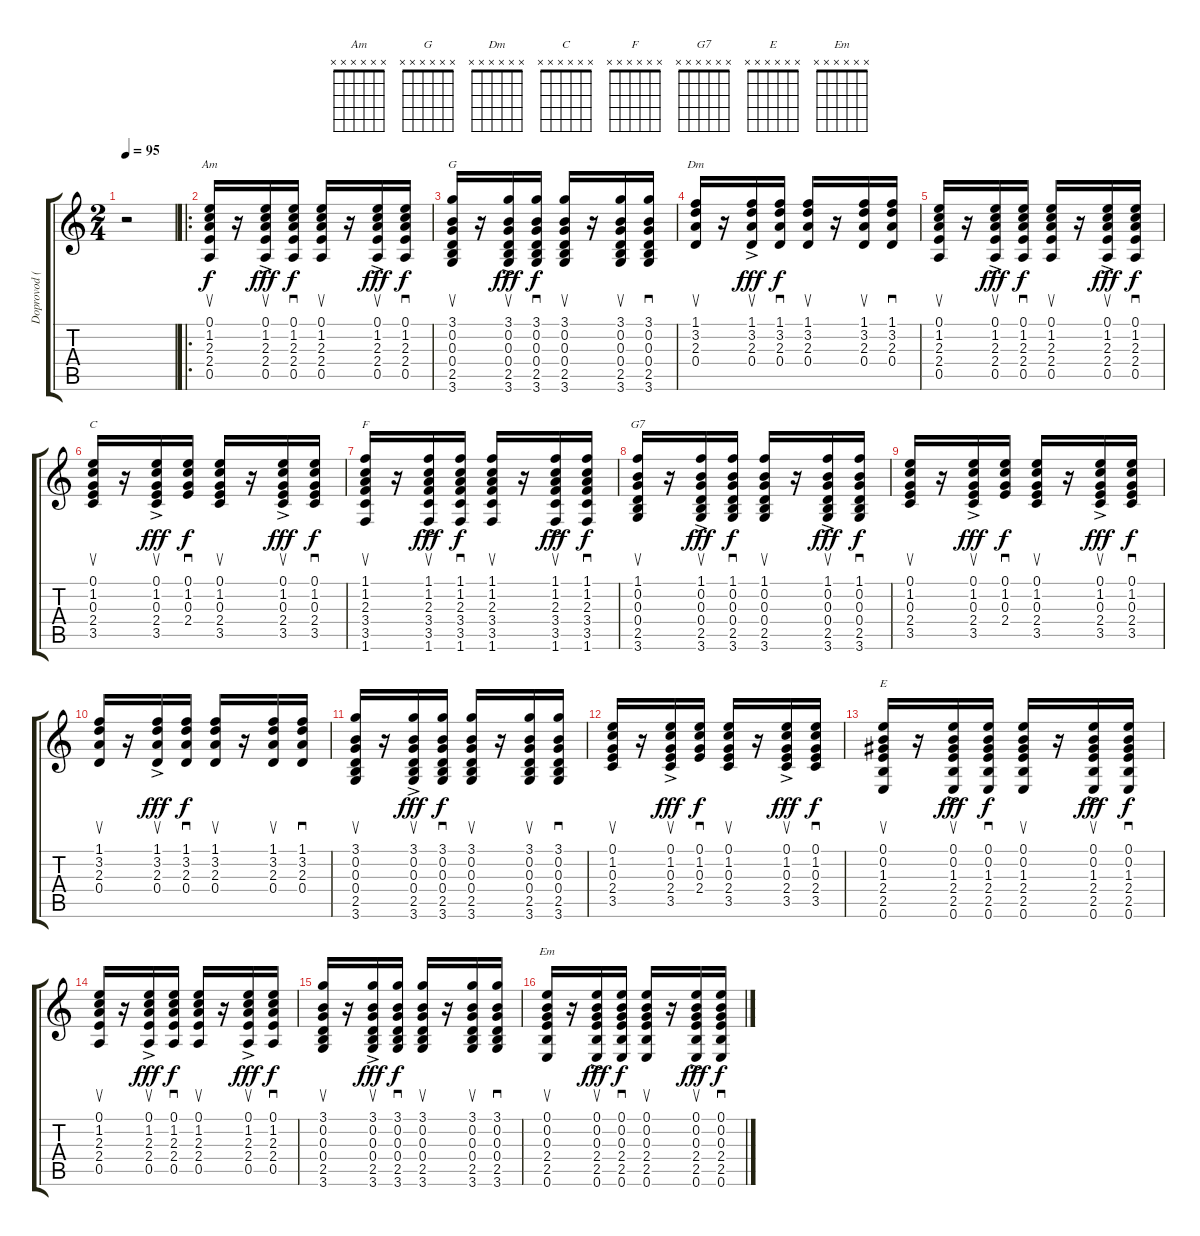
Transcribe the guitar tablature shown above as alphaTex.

\track ("Doprovod (Rythm guitar)" "Doprovod (") {instrument acousticguitarsteel}
\staff {score tabs}
\tuning (E4 B3 G3 D3 A2 E2) {hide}
\chord ("Am" x x x x x x)
\chord ("G" x x x x x x)
\chord ("Dm" x x x x x x)
\chord ("C" x x x x x x)
\chord ("F" x x x x x x)
\chord ("G7" x x x x x x)
\chord ("E" x x x x x x)
\chord ("Em" x x x x x x)
\ts (2 4)
\tempo 95
\clef g2
\ks c
r.2{dy f instrument acousticguitarsteel} |
\ro
(0.1 1.2 2.3 2.4 0.5).16{su ch "Am"} r.16 (0.1{ac} 1.2 2.3 2.4 0.5).16{su dy fff} (0.1 1.2 2.3 2.4 0.5).16{sd dy f} (0.1 1.2 2.3 2.4 0.5).16{su} r.16 (0.1{ac} 1.2 2.3 2.4 0.5).16{su dy fff} (0.1 1.2 2.3 2.4 0.5).16{sd dy f} |
(3.1 0.2 0.3 0.4 2.5 3.6).16{su ch "G"} r.16 (3.1{ac} 0.2 0.3 0.4 2.5 3.6).16{su dy fff} (3.1 0.2 0.3 0.4 2.5 3.6).16{sd dy f} (3.1 0.2 0.3 0.4 2.5 3.6).16{su} r.16 (3.1 0.2 0.3 0.4 2.5 3.6).16{su} (3.1 0.2 0.3 0.4 2.5 3.6).16{sd} |
(1.1 3.2 2.3 0.4).16{su ch "Dm"} r.16 (1.1 3.2 2.3 0.4{ac}).16{su dy fff} (1.1 3.2 2.3 0.4).16{sd dy f} (1.1 3.2 2.3 0.4).16{su} r.16 (1.1 3.2 2.3 0.4).16{su} (1.1 3.2 2.3 0.4).16{sd} |
(0.1 1.2 2.3 2.4 0.5).16{su} r.16 (0.1{ac} 1.2 2.3 2.4 0.5).16{su dy fff} (0.1 1.2 2.3 2.4 0.5).16{sd dy f} (0.1 1.2 2.3 2.4 0.5).16{su} r.16 (0.1{ac} 1.2 2.3 2.4 0.5).16{su dy fff} (0.1 1.2 2.3 2.4 0.5).16{sd dy f} |
(0.1 1.2 0.3 2.4 3.5).16{su ch "C"} r.16 (0.1 1.2 0.3 2.4 3.5{ac}).16{su dy fff} (0.1 1.2 0.3 2.4).16{sd dy f} (0.1 1.2 0.3 2.4 3.5).16{su} r.16 (0.1 1.2 0.3 2.4 3.5{ac}).16{su dy fff} (0.1 1.2 0.3 2.4 3.5).16{sd dy f} |
(1.1 1.2 2.3 3.4 3.5 1.6).16{su ch "F"} r.16 (1.1{ac} 1.2 2.3 3.4 3.5 1.6).16{su dy fff} (1.1 1.2 2.3 3.4 3.5 1.6).16{sd dy f} (1.1 1.2 2.3 3.4 3.5 1.6).16{su} r.16 (1.1{ac} 1.2 2.3 3.4 3.5 1.6).16{su dy fff} (1.1 1.2 2.3 3.4 3.5 1.6).16{sd dy f} |
(1.1 0.2 0.3 0.4 2.5 3.6).16{su ch "G7"} r.16 (1.1 0.2{ac} 0.3 0.4 2.5 3.6).16{su dy fff} (1.1 0.2 0.3 0.4 2.5 3.6).16{sd dy f} (1.1 0.2 0.3 0.4 2.5 3.6).16{su} r.16 (1.1 0.2{ac} 0.3 0.4 2.5 3.6).16{su dy fff} (1.1 0.2 0.3 0.4 2.5 3.6).16{sd dy f} |
(0.1 1.2 0.3 2.4 3.5).16{su} r.16 (0.1 1.2 0.3 2.4 3.5{ac}).16{su dy fff} (0.1 1.2 0.3 2.4).16{sd dy f} (0.1 1.2 0.3 2.4 3.5).16{su} r.16 (0.1 1.2 0.3 2.4 3.5{ac}).16{su dy fff} (0.1 1.2 0.3 2.4 3.5).16{sd dy f} |
(1.1 3.2 2.3 0.4).16{su} r.16 (1.1 3.2 2.3 0.4{ac}).16{su dy fff} (1.1 3.2 2.3 0.4).16{sd dy f} (1.1 3.2 2.3 0.4).16{su} r.16 (1.1 3.2 2.3 0.4).16{su} (1.1 3.2 2.3 0.4).16{sd} |
(3.1 0.2 0.3 0.4 2.5 3.6).16{su} r.16 (3.1{ac} 0.2 0.3 0.4 2.5 3.6).16{su dy fff} (3.1 0.2 0.3 0.4 2.5 3.6).16{sd dy f} (3.1 0.2 0.3 0.4 2.5 3.6).16{su} r.16 (3.1 0.2 0.3 0.4 2.5 3.6).16{su} (3.1 0.2 0.3 0.4 2.5 3.6).16{sd} |
(0.1 1.2 0.3 2.4 3.5).16{su} r.16 (0.1 1.2 0.3 2.4 3.5{ac}).16{su dy fff} (0.1 1.2 0.3 2.4).16{sd dy f} (0.1 1.2 0.3 2.4 3.5).16{su} r.16 (0.1 1.2 0.3 2.4 3.5{ac}).16{su dy fff} (0.1 1.2 0.3 2.4 3.5).16{sd dy f} |
(0.1 0.2 1.3 2.4 2.5 0.6).16{su ch "E"} r.16 (0.1{ac} 0.2 1.3 2.4 2.5 0.6).16{su dy fff} (0.1 0.2 1.3 2.4 2.5 0.6).16{sd dy f} (0.1 0.2 1.3 2.4 2.5 0.6).16{su} r.16 (0.1{ac} 0.2 1.3 2.4 2.5 0.6).16{su dy fff} (0.1 0.2 1.3 2.4 2.5 0.6).16{sd dy f} |
(0.1 1.2 2.3 2.4 0.5).16{su} r.16 (0.1{ac} 1.2 2.3 2.4 0.5).16{su dy fff} (0.1 1.2 2.3 2.4 0.5).16{sd dy f} (0.1 1.2 2.3 2.4 0.5).16{su} r.16 (0.1{ac} 1.2 2.3 2.4 0.5).16{su dy fff} (0.1 1.2 2.3 2.4 0.5).16{sd dy f} |
(3.1 0.2 0.3 0.4 2.5 3.6).16{su} r.16 (3.1{ac} 0.2 0.3 0.4 2.5 3.6).16{su dy fff} (3.1 0.2 0.3 0.4 2.5 3.6).16{sd dy f} (3.1 0.2 0.3 0.4 2.5 3.6).16{su} r.16 (3.1 0.2 0.3 0.4 2.5 3.6).16{su} (3.1 0.2 0.3 0.4 2.5 3.6).16{sd} |
(0.1 0.2 0.3 2.4 2.5 0.6).16{su ch "Em"} r.16 (0.1 0.2 0.3 2.4{ac} 2.5 0.6).16{su dy fff} (0.1 0.2 0.3 2.4 2.5 0.6).16{sd dy f} (0.1 0.2 0.3 2.4 2.5 0.6).16{su} r.16 (0.1 0.2 0.3 2.4{ac} 2.5 0.6).16{su dy fff} (0.1 0.2 0.3 2.4 2.5 0.6).16{sd dy f}
